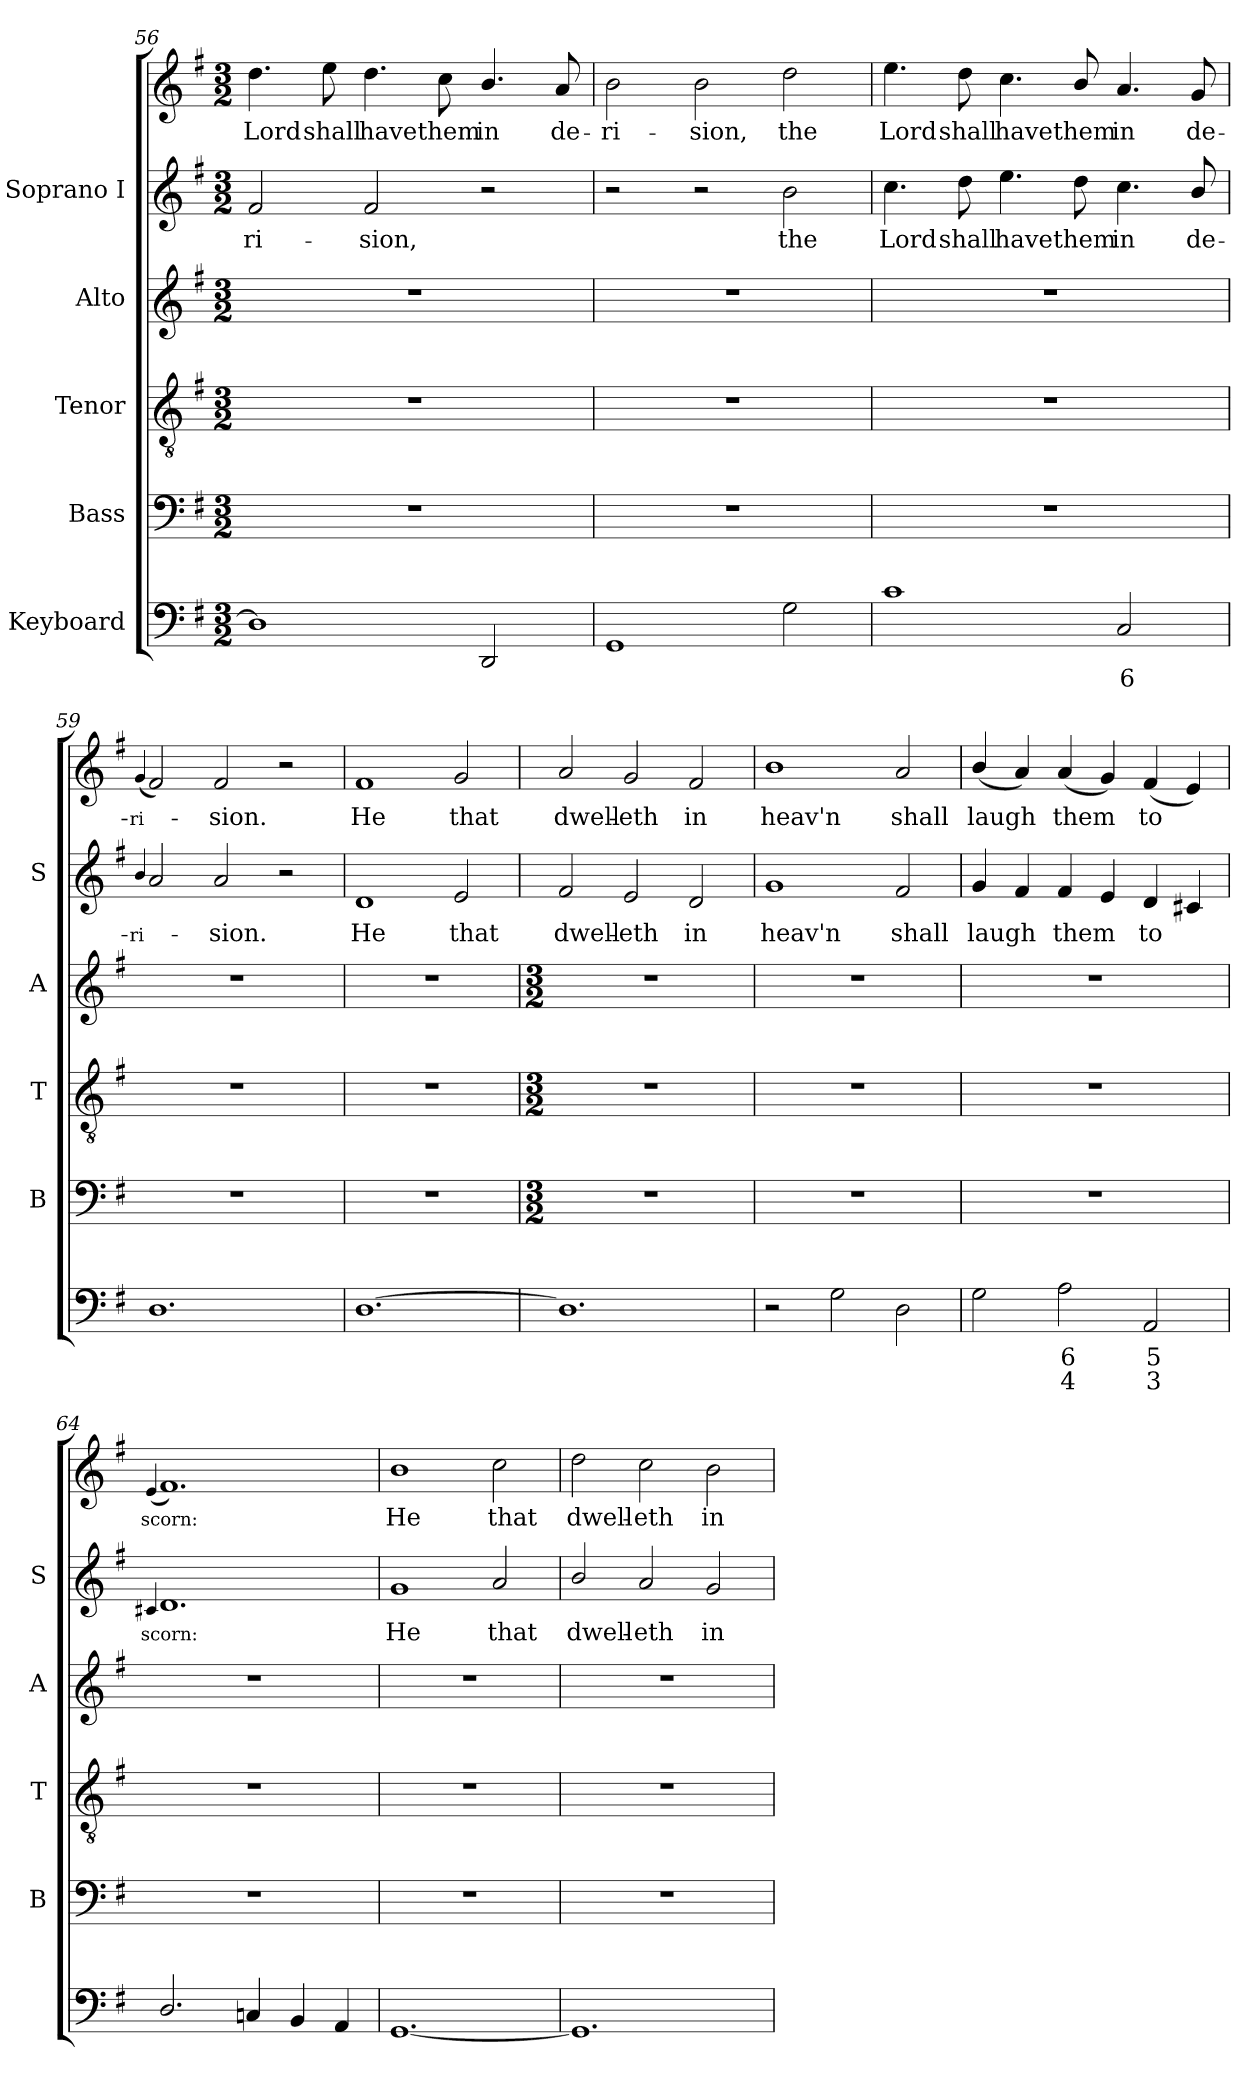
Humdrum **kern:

**kern	**text	**text	**kern	**kern	**kern	**kern	**text	**kern	**text
*part5	*part5	*part5	*part4	*part3	*part2	*part1	*part1	*part1	*part1
*staff6	*staff6	*staff6	*staff5	*staff4	*staff3	*staff2	*staff2	*staff1	*staff1
*I"Keyboard	*	*	*I"Bass	*I"Tenor	*I"Alto	*I"Soprano I	*	*	*
*	*	*	*I'B	*I'T	*I'A	*I'S	*	*	*
!!LO:LB:g=z
*clefF4	*	*	*clefF4	*clefGv2	*clefG2	*clefG2	*	*clefG2	*
*k[f#]	*	*	*k[f#]	*k[f#]	*k[f#]	*k[f#]	*	*k[f#]	*
*G:	*	*	*G:	*G:	*G:	*G:	*	*G:	*
*M3/2	*	*	*M3/2	*M3/2	*M3/2	*M3/2	*	*M3/2	*
=56	=56	=56	=56	=56	=56	=56	=56	=56	=56
!	!	!	!	!	!	!	!LO:LY:b	!	!LO:LY:b
1D]	.	.	1.r	1.r	1.r	2f#	-ri-	4.dd	-Lord
!	!	!	!	!	!	!	!	!	!LO:LY:b
.	.	.	.	.	.	.	.	8ee	shall
!	!	!	!	!	!	!	!LO:LY:b	!	!LO:LY:b
.	.	.	.	.	.	2f#	-sion,	4.dd	have
!	!	!	!	!	!	!	!	!	!LO:LY:b
.	.	.	.	.	.	.	.	8cc	them
!	!	!	!	!	!	!	!	!	!LO:LY:b
2DD	.	.	.	.	.	2r	.	4.b/	in
!	!	!	!	!	!	!	!	!	!LO:LY:b
.	.	.	.	.	.	.	.	8a	de-
=57	=57	=57	=57	=57	=57	=57	=57	=57	=57
!	!	!	!	!	!	!	!	!	!LO:LY:b
1GG	.	.	1.r	1.r	1.r	2r	.	2b	ri-
!	!	!	!	!	!	!	!	!	!LO:LY:b
.	.	.	.	.	.	2r	.	2b	-sion,
!	!	!	!	!	!	!	!LO:LY:b	!	!LO:LY:b
2G	.	.	.	.	.	2b	the	2dd	the
=58	=58	=58	=58	=58	=58	=58	=58	=58	=58
!	!	!	!	!	!	!	!LO:LY:b	!	!LO:LY:b
1c	.	.	1.r	1.r	1.r	4.cc	-Lord	4.ee	Lord
!	!	!	!	!	!	!	!LO:LY:b	!	!LO:LY:b
.	.	.	.	.	.	8dd	shall	8dd	shall
!	!	!	!	!	!	!	!LO:LY:b	!	!LO:LY:b
.	.	.	.	.	.	4.ee	have	4.cc	have
!	!	!	!	!	!	!	!LO:LY:b	!	!LO:LY:b
.	.	.	.	.	.	8dd	them	8b/	them
!	!LO:LY:b	!	!	!	!	!	!LO:LY:b	!	!LO:LY:b
2C	6	.	.	.	.	4.cc	in	4.a	in
!	!	!	!	!	!	!	!LO:LY:b	!	!LO:LY:b
.	.	.	.	.	.	8b/	de-	8g	de-
=59	=59	=59	=59	=59	=59	=59	=59	=59	=59
!	!	!	!	!	!	!	!LO:LY:b	!	!LO:LY:b
.	.	.	.	.	.	4qqb/	ri-	(<4qqg	-ri-
1.D	.	.	1.r	1.r	1.r	2a	.	2f#)	.
!	!	!	!	!	!	!	!LO:LY:b	!	!LO:LY:b
.	.	.	.	.	.	2a	sion.	2f#	sion.
.	.	.	.	.	.	2r	.	2r	.
=60	=60	=60	=60	=60	=60	=60	=60	=60	=60
!	!	!	!	!	!	!	!LO:LY:b	!	!LO:LY:b
[1.D	.	.	1.r	1.r	1.r	1d	He	1f#	He
!	!	!	!	!	!	!	!LO:LY:b	!	!LO:LY:b
.	.	.	.	.	.	2e	that	2g	that
!!LO:LB:g=z
=61	=61	=61	=61	=61	=61	=61	=61	=61	=61
*	*	*	*M3/2	*M3/2	*M3/2	*	*	*	*
!	!	!	!	!	!	!	!LO:LY:b	!	!LO:LY:b
1.D]	.	.	1.r	1.r	1.r	2f#	dwell-	2a	dwell-
!	!	!	!	!	!	!	!LO:LY:b	!	!LO:LY:b
.	.	.	.	.	.	2e	-eth	2g	-eth
!	!	!	!	!	!	!	!LO:LY:b	!	!LO:LY:b
.	.	.	.	.	.	2d	in	2f#	in
=62	=62	=62	=62	=62	=62	=62	=62	=62	=62
!	!	!	!	!	!	!	!LO:LY:b	!	!LO:LY:b
2r	.	.	1.r	1.r	1.r	1g	heav'n	1b	heav'n
2G	.	.	.	.	.	.	.	.	.
!	!	!	!	!	!	!	!LO:LY:b	!	!LO:LY:b
2D	.	.	.	.	.	2f#	shall	2a	shall
=63	=63	=63	=63	=63	=63	=63	=63	=63	=63
!	!	!	!	!	!	!	!LO:LY:b	!	!LO:LY:b
2G	.	.	1.r	1.r	1.r	4g	laugh	(<4b/	laugh
.	.	.	.	.	.	4f#	.	4a)	.
!	!LO:LY:b	!LO:LY:b	!	!	!	!	!LO:LY:b	!	!LO:LY:b
2A	6	4	.	.	.	4f#	them	(<4a	them
.	.	.	.	.	.	4e	.	4g)	.
!	!LO:LY:b	!LO:LY:b	!	!	!	!	!LO:LY:b	!	!LO:LY:b
2AA	5	3	.	.	.	4d	to	(<4f#	to
.	.	.	.	.	.	4c#X	.	4e)	.
=64	=64	=64	=64	=64	=64	=64	=64	=64	=64
!	!	!	!	!	!	!	!LO:LY:b	!	!LO:LY:b
.	.	.	.	.	.	4qqc#	scorn:	(<4qqe	scorn:
2.D/	.	.	1.r	1.r	1.r	1.d	.	1.f#)	.
4Cn	.	.	.	.	.	.	.	.	.
4BB	.	.	.	.	.	.	.	.	.
4AA	.	.	.	.	.	.	.	.	.
=65	=65	=65	=65	=65	=65	=65	=65	=65	=65
!	!	!	!	!	!	!	!LO:LY:b	!	!LO:LY:b
[1.GG	.	.	1.r	1.r	1.r	1g	He	1b	He
!	!	!	!	!	!	!	!LO:LY:b	!	!LO:LY:b
.	.	.	.	.	.	2a	that	2cc	that
=66	=66	=66	=66	=66	=66	=66	=66	=66	=66
!	!	!	!	!	!	!	!LO:LY:b	!	!LO:LY:b
1.GG]	.	.	1.r	1.r	1.r	2b/	dwell-	2dd	dwell-
!	!	!	!	!	!	!	!LO:LY:b	!	!LO:LY:b
.	.	.	.	.	.	2a	-eth	2cc	-eth
!	!	!	!	!	!	!	!LO:LY:b	!	!LO:LY:b
.	.	.	.	.	.	2g	in	2b	in
=	=	=	=	=	=	=	=	=	=
*-	*-	*-	*-	*-	*-	*-	*-	*-	*-
